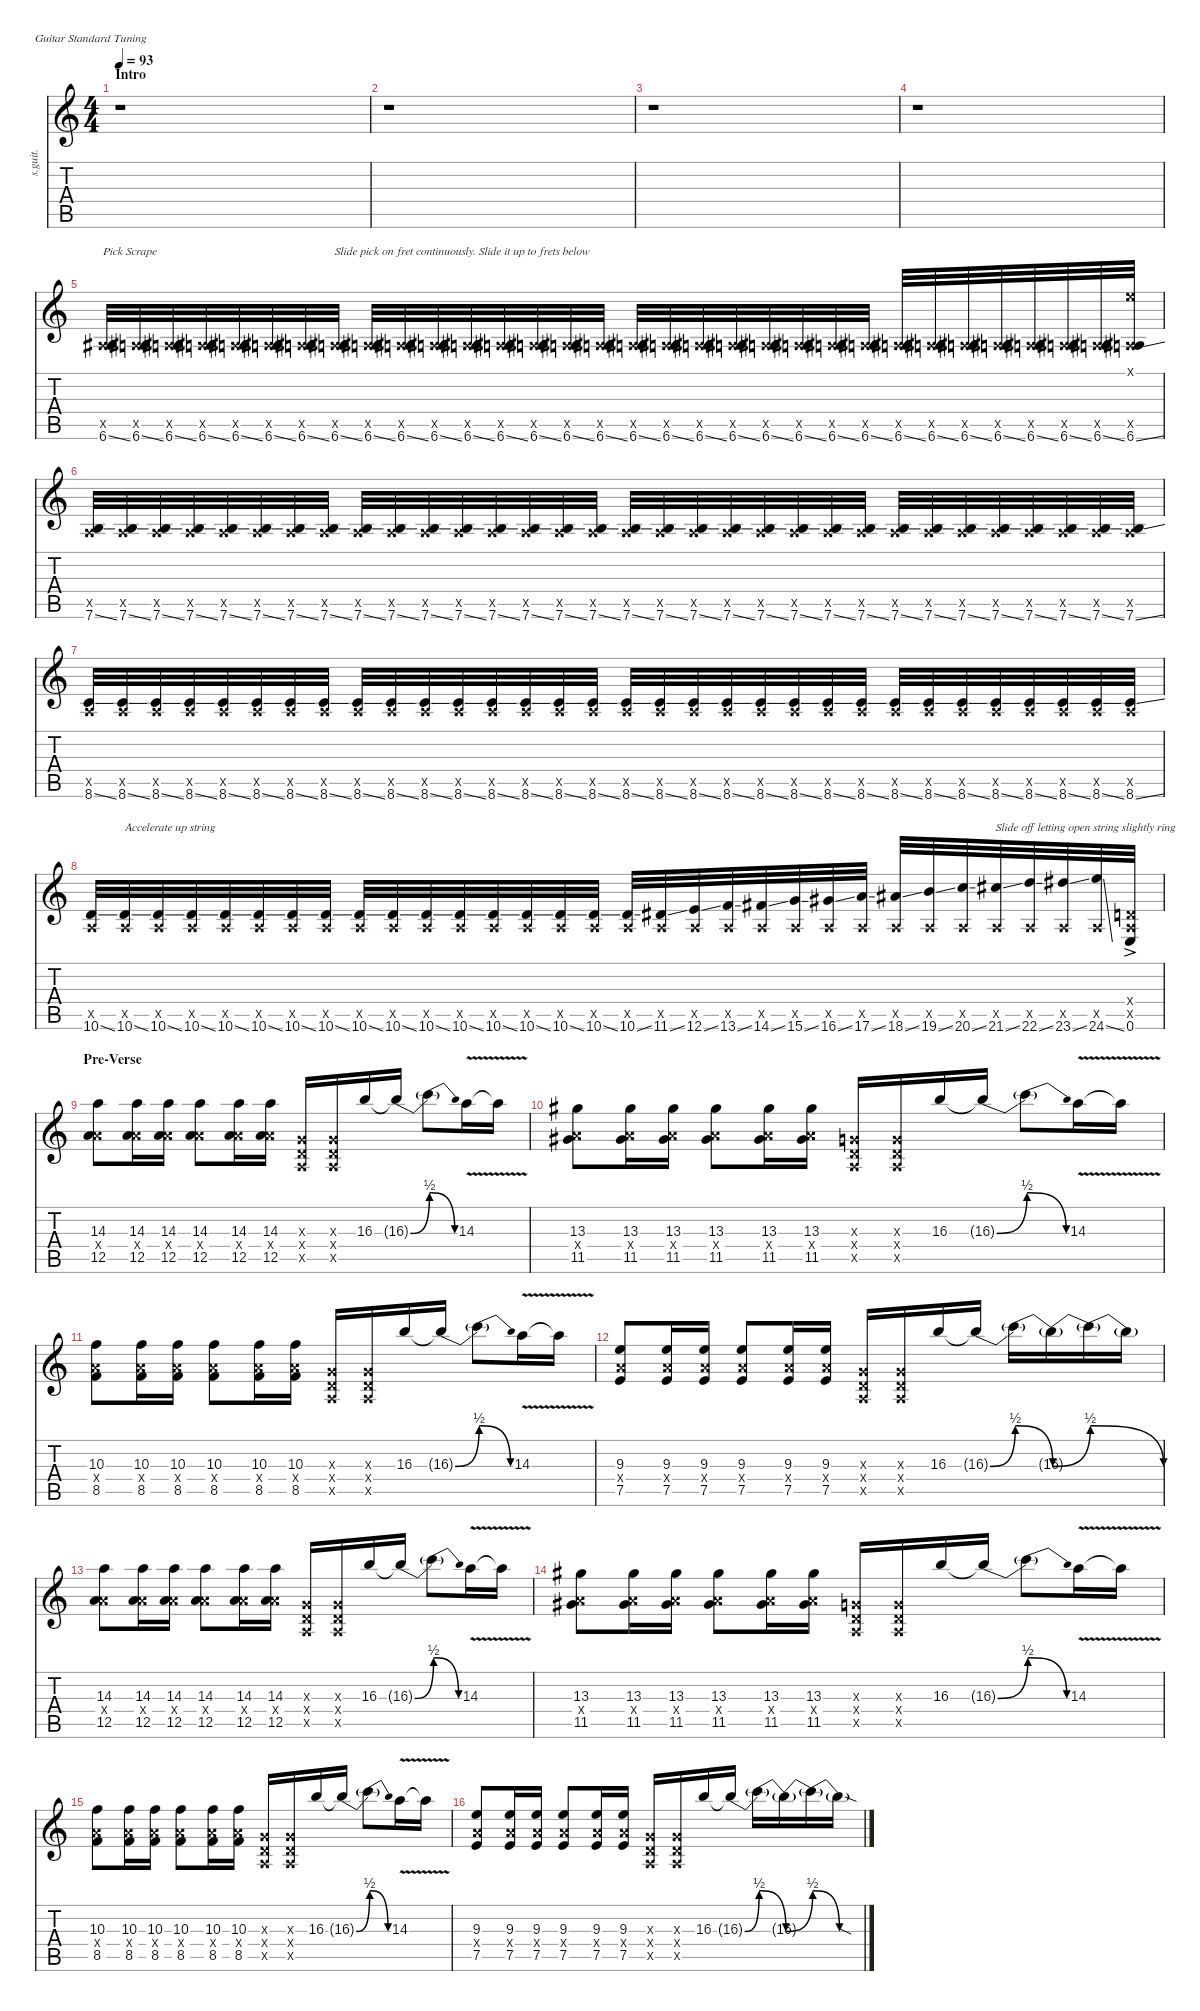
\defaultSystemsLayout 4
\hideDynamics
\bracketExtendMode nobrackets
\track ("Matt Bellamy - Main Guitar" "s.guit.") {instrument distortionguitar}
\staff {score tabs}
\tuning (E4 B3 G3 D3 A2 E2)
\ts (4 4)
\beaming (8 2 2 2 2)
\section ("" "Intro")
\tempo 93
\clef g2
\ks c
r.1{dy f instrument distortionguitar} |
r.1 |
r.1 |
r.1 |
(0.5{x} 6.6{ss acc #}).32{txt "Pick Scrape"} (0.5{x} 6.6{ss acc #}).32 (0.5{x} 6.6{ss acc #}).32 (0.5{x} 6.6{ss acc #}).32 (0.5{x} 6.6{ss acc #}).32 (0.5{x} 6.6{ss acc #}).32 (0.5{x} 6.6{ss acc #}).32 (0.5{x} 6.6{ss acc #}).32{txt "Slide pick on fret continuously. Slide it up to frets below"} (0.5{x} 6.6{ss acc #}).32 (0.5{x} 6.6{ss acc #}).32 (0.5{x} 6.6{ss acc #}).32 (0.5{x} 6.6{ss acc #}).32 (0.5{x} 6.6{ss acc #}).32 (0.5{x} 6.6{ss acc #}).32 (0.5{x} 6.6{ss acc #}).32 (0.5{x} 6.6{ss acc #}).32 (0.5{x} 6.6{ss acc #}).32 (0.5{x} 6.6{ss acc #}).32 (0.5{x} 6.6{ss acc #}).32 (0.5{x} 6.6{ss acc #}).32 (0.5{x} 6.6{ss acc #}).32 (0.5{x} 6.6{ss acc #}).32 (0.5{x} 6.6{ss acc #}).32 (0.5{x} 6.6{ss acc #}).32 (0.5{x} 6.6{ss acc #}).32 (0.5{x} 6.6{ss acc #}).32 (0.5{x} 6.6{ss acc #}).32 (0.5{x} 6.6{ss acc #}).32 (0.5{x} 6.6{ss acc #}).32 (0.5{x} 6.6{ss acc #}).32 (0.5{x} 6.6{ss acc #}).32 (0.1{x} 0.5{x} 6.6{ss acc #}).32 |
(0.5{x} 7.6{ss}).32 (0.5{x} 7.6{ss}).32 (0.5{x} 7.6{ss}).32 (0.5{x} 7.6{ss}).32 (0.5{x} 7.6{ss}).32 (0.5{x} 7.6{ss}).32 (0.5{x} 7.6{ss}).32 (0.5{x} 7.6{ss}).32 (0.5{x} 7.6{ss}).32 (0.5{x} 7.6{ss}).32 (0.5{x} 7.6{ss}).32 (0.5{x} 7.6{ss}).32 (0.5{x} 7.6{ss}).32 (0.5{x} 7.6{ss}).32 (0.5{x} 7.6{ss}).32 (0.5{x} 7.6{ss}).32 (0.5{x} 7.6{ss}).32 (0.5{x} 7.6{ss}).32 (0.5{x} 7.6{ss}).32 (0.5{x} 7.6{ss}).32 (0.5{x} 7.6{ss}).32 (0.5{x} 7.6{ss}).32 (0.5{x} 7.6{ss}).32 (0.5{x} 7.6{ss}).32 (0.5{x} 7.6{ss}).32 (0.5{x} 7.6{ss}).32 (0.5{x} 7.6{ss}).32 (0.5{x} 7.6{ss}).32 (0.5{x} 7.6{ss}).32 (0.5{x} 7.6{ss}).32 (0.5{x} 7.6{ss}).32 (0.5{x} 7.6{ss}).32 |
(0.5{x} 8.6{ss}).32 (0.5{x} 8.6{ss}).32 (0.5{x} 8.6{ss}).32 (0.5{x} 8.6{ss}).32 (0.5{x} 8.6{ss}).32 (0.5{x} 8.6{ss}).32 (0.5{x} 8.6{ss}).32 (0.5{x} 8.6{ss}).32 (0.5{x} 8.6{ss}).32 (0.5{x} 8.6{ss}).32 (0.5{x} 8.6{ss}).32 (0.5{x} 8.6{ss}).32 (0.5{x} 8.6{ss}).32 (0.5{x} 8.6{ss}).32 (0.5{x} 8.6{ss}).32 (0.5{x} 8.6{ss}).32 (0.5{x} 8.6{ss}).32 (0.5{x} 8.6{ss}).32 (0.5{x} 8.6{ss}).32 (0.5{x} 8.6{ss}).32 (0.5{x} 8.6{ss}).32 (0.5{x} 8.6{ss}).32 (0.5{x} 8.6{ss}).32 (0.5{x} 8.6{ss}).32 (0.5{x} 8.6{ss}).32 (0.5{x} 8.6{ss}).32 (0.5{x} 8.6{ss}).32 (0.5{x} 8.6{ss}).32 (0.5{x} 8.6{ss}).32 (0.5{x} 8.6{ss}).32 (0.5{x} 8.6{ss}).32 (0.5{x} 8.6{ss}).32 |
(0.5{x} 10.6{ss}).32 (0.5{x} 10.6{ss}).32{txt "Accelerate up string"} (0.5{x} 10.6{ss}).32 (0.5{x} 10.6{ss}).32 (0.5{x} 10.6{ss}).32 (0.5{x} 10.6{ss}).32 (0.5{x} 10.6{ss}).32 (0.5{x} 10.6{ss}).32 (0.5{x} 10.6{ss}).32 (0.5{x} 10.6{ss}).32 (0.5{x} 10.6{ss}).32 (0.5{x} 10.6{ss}).32 (0.5{x} 10.6{ss}).32 (0.5{x} 10.6{ss}).32 (0.5{x} 10.6{ss}).32 (0.5{x} 10.6{ss}).32 (0.5{x} 10.6{ss}).32 (0.5{x} 11.6{ss acc #}).32 (0.5{x} 12.6{ss}).32 (0.5{x} 13.6{ss}).32 (0.5{x} 14.6{ss acc #}).32 (0.5{x} 15.6{ss}).32 (0.5{x} 16.6{ss acc #}).32 (0.5{x} 17.6{ss}).32 (0.5{x} 18.6{ss acc #}).32{dy ff} (0.5{x} 19.6{ss}).32 (0.5{x} 20.6{ss}).32 (0.5{x} 21.6{ss acc #}).32{txt "Slide off letting open string slightly ring"} (0.5{x} 22.6{ss}).32{dy fff} (0.5{x} 23.6{ss acc #}).32 (0.5{x} 24.6{ss}).32 (0.4{x} 0.5{x} 0.6{ac}).32 |
\section ("" "Pre-Verse")
(14.3 7.4{x} 12.5).8{dy f} (14.3 7.4{x} 12.5).16 (14.3 7.4{x} 12.5).16 (14.3 7.4{x} 12.5).8 (14.3 7.4{x} 12.5).16 (14.3 7.4{x} 12.5).16 (0.3{x} 0.4{x} 0.5{x}).16 (0.3{x} 0.4{x} 0.5{x}).16 16.3.16 16.3{be (bend 0 0 22.2 2) t}.16 16.3{be (release 0 2 22.8 0) t}.8 14.3{v}.16 14.3{v t}.16 |
(13.3{acc #} 7.4{x} 11.5{acc #}).8 (13.3{acc #} 7.4{x} 11.5{acc #}).16 (13.3{acc #} 7.4{x} 11.5{acc #}).16 (13.3{acc #} 7.4{x} 11.5{acc #}).8 (13.3{acc #} 7.4{x} 11.5{acc #}).16 (13.3{acc #} 7.4{x} 11.5{acc #}).16 (0.3{x} 0.4{x} 0.5{x}).16 (0.3{x} 0.4{x} 0.5{x}).16 16.3.16 16.3{be (bend 0 0 22.2 2) t}.16 16.3{be (release 0 2 22.8 0) t}.8 14.3{v}.16 14.3{v t}.16 |
(10.3 7.4{x} 8.5).8 (10.3 7.4{x} 8.5).16 (10.3 7.4{x} 8.5).16 (10.3 7.4{x} 8.5).8 (10.3 7.4{x} 8.5).16 (10.3 7.4{x} 8.5).16 (0.3{x} 0.4{x} 0.5{x}).16 (0.3{x} 0.4{x} 0.5{x}).16 16.3.16 16.3{be (bend 0 0 22.2 2) t}.16 16.3{be (release 0 2 22.8 0) t}.8 14.3{v}.16 14.3{v t}.16 |
(9.3 7.4{x} 7.5).8 (9.3 7.4{x} 7.5).16 (9.3 7.4{x} 7.5).16 (9.3 7.4{x} 7.5).8 (9.3 7.4{x} 7.5).16 (9.3 7.4{x} 7.5).16 (0.3{x} 0.4{x} 0.5{x}).16 (0.3{x} 0.4{x} 0.5{x}).16 16.3.16 16.3{be (bend 0 0 28.2 2) t}.16 16.3{be (release 0 2 28.2 0) t}.16 16.3{be (bend 0 0 25.2 2) t}.16 16.3{be (release 0 2 28.2 0) t}.16 16.3{t}.16 |
(14.3 7.4{x} 12.5).8 (14.3 7.4{x} 12.5).16 (14.3 7.4{x} 12.5).16 (14.3 7.4{x} 12.5).8 (14.3 7.4{x} 12.5).16 (14.3 7.4{x} 12.5).16 (0.3{x} 0.4{x} 0.5{x}).16 (0.3{x} 0.4{x} 0.5{x}).16 16.3.16 16.3{be (bend 0 0 22.2 2) t}.16 16.3{be (release 0 2 22.8 0) t}.8 14.3{v}.16 14.3{v t}.16 |
(13.3{acc #} 7.4{x} 11.5{acc #}).8 (13.3{acc #} 7.4{x} 11.5{acc #}).16 (13.3{acc #} 7.4{x} 11.5{acc #}).16 (13.3{acc #} 7.4{x} 11.5{acc #}).8 (13.3{acc #} 7.4{x} 11.5{acc #}).16 (13.3{acc #} 7.4{x} 11.5{acc #}).16 (0.3{x} 0.4{x} 0.5{x}).16 (0.3{x} 0.4{x} 0.5{x}).16 16.3.16 16.3{be (bend 0 0 22.2 2) t}.16 16.3{be (release 0 2 22.8 0) t}.8 14.3{v}.16 14.3{v t}.16 |
(10.3 7.4{x} 8.5).8 (10.3 7.4{x} 8.5).16 (10.3 7.4{x} 8.5).16 (10.3 7.4{x} 8.5).8 (10.3 7.4{x} 8.5).16 (10.3 7.4{x} 8.5).16 (0.3{x} 0.4{x} 0.5{x}).16 (0.3{x} 0.4{x} 0.5{x}).16 16.3.16 16.3{be (bend 0 0 22.2 2) t}.16 16.3{be (release 0 2 22.8 0) t}.8 14.3{v}.16 14.3{v t}.16 |
(9.3 7.4{x} 7.5).8 (9.3 7.4{x} 7.5).16 (9.3 7.4{x} 7.5).16 (9.3 7.4{x} 7.5).8 (9.3 7.4{x} 7.5).16 (9.3 7.4{x} 7.5).16 (0.3{x} 0.4{x} 0.5{x}).16 (0.3{x} 0.4{x} 0.5{x}).16 16.3.16 16.3{be (bend 0 0 28.2 2) t}.16 16.3{be (release 0 2 28.2 0) t}.16 16.3{be (bend 0 0 25.2 2) t}.16 16.3{be (release 0 2 28.2 0) t}.16 16.3{be (hold 0 0 60 0) sod t}.16
